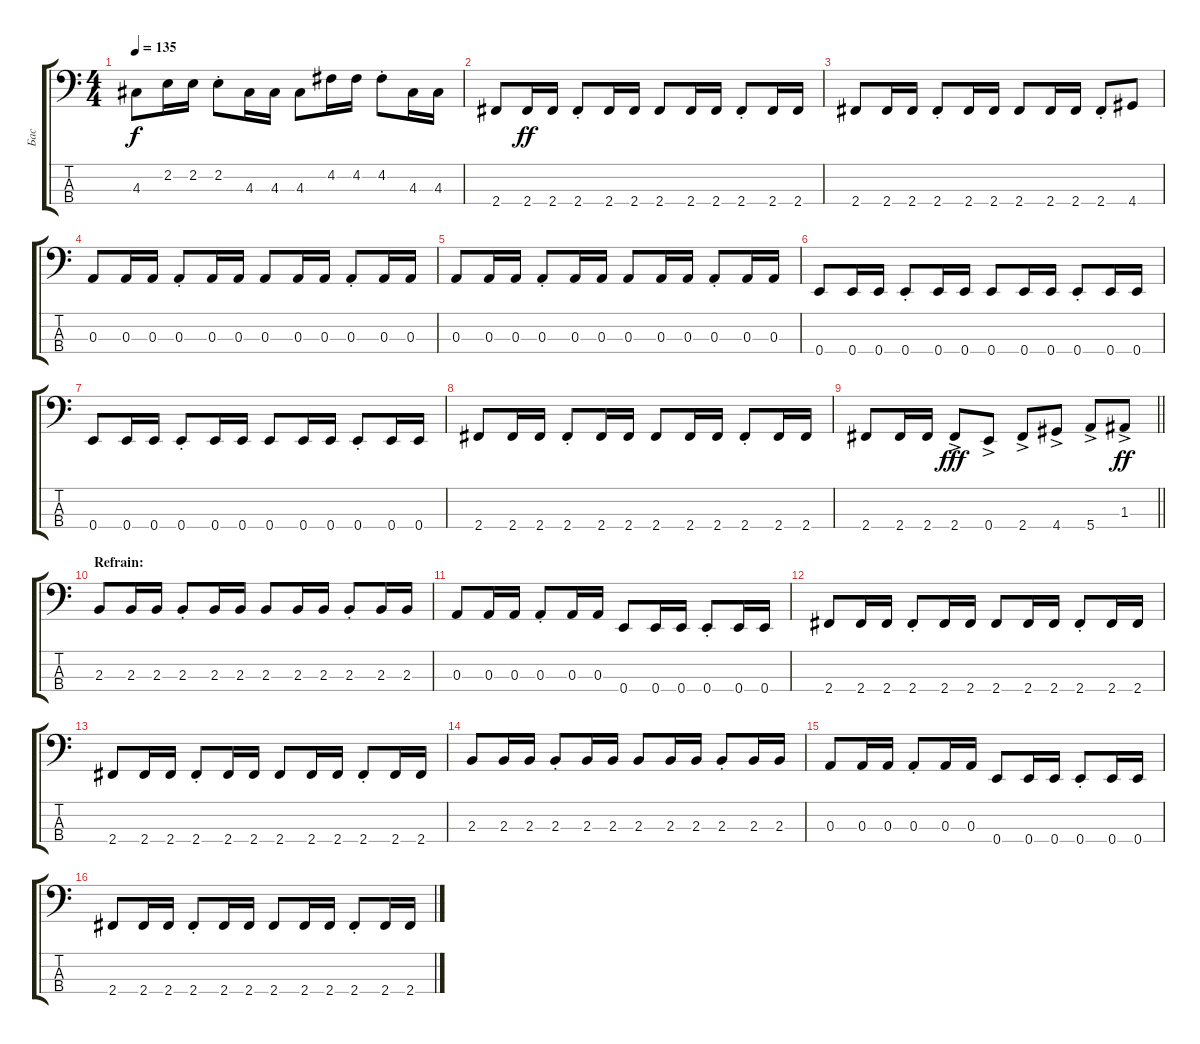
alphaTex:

\track ("Бас" "Бас") {instrument electricbassfinger}
\staff {score tabs}
\tuning (G2 D2 A1 E1) {hide}
\ts (4 4)
\tempo 135
\clef f4
\ks c
4.3.8{dy f} 2.2.16 2.2.16 2.2{st}.8 4.3.16 4.3.16 4.3.8 4.2.16 4.2.16 4.2{st}.8 4.3.16 4.3.16 |
2.4.8 2.4.16{dy ff} 2.4.16 2.4{st}.8 2.4.16 2.4.16 2.4.8 2.4.16 2.4.16 2.4{st}.8 2.4.16 2.4.16 |
2.4.8 2.4.16 2.4.16 2.4{st}.8 2.4.16 2.4.16 2.4.8 2.4.16 2.4.16 2.4{st}.8 4.4.8 |
0.3.8 0.3.16 0.3.16 0.3{st}.8 0.3.16 0.3.16 0.3.8 0.3.16 0.3.16 0.3{st}.8 0.3.16 0.3.16 |
0.3.8 0.3.16 0.3.16 0.3{st}.8 0.3.16 0.3.16 0.3.8 0.3.16 0.3.16 0.3{st}.8 0.3.16 0.3.16 |
0.4.8 0.4.16 0.4.16 0.4{st}.8 0.4.16 0.4.16 0.4.8 0.4.16 0.4.16 0.4{st}.8 0.4.16 0.4.16 |
0.4.8 0.4.16 0.4.16 0.4{st}.8 0.4.16 0.4.16 0.4.8 0.4.16 0.4.16 0.4{st}.8 0.4.16 0.4.16 |
2.4.8 2.4.16 2.4.16 2.4{st}.8 2.4.16 2.4.16 2.4.8 2.4.16 2.4.16 2.4{st}.8 2.4.16 2.4.16 |
\barLineRight lightlight
2.4.8 2.4.16 2.4.16 2.4{ac}.8{dy fff} 0.4{ac}.8 2.4{ac}.8 4.4{ac}.8 5.4{ac}.8 1.3{ac}.8{dy ff} |
\section ("" "Refrain:")
2.3.8 2.3.16 2.3.16 2.3{st}.8 2.3.16 2.3.16 2.3.8 2.3.16 2.3.16 2.3{st}.8 2.3.16 2.3.16 |
0.3.8 0.3.16 0.3.16 0.3{st}.8 0.3.16 0.3.16 0.4.8 0.4.16 0.4.16 0.4{st}.8 0.4.16 0.4.16 |
2.4.8 2.4.16 2.4.16 2.4{st}.8 2.4.16 2.4.16 2.4.8 2.4.16 2.4.16 2.4{st}.8 2.4.16 2.4.16 |
2.4.8 2.4.16 2.4.16 2.4{st}.8 2.4.16 2.4.16 2.4.8 2.4.16 2.4.16 2.4{st}.8 2.4.16 2.4.16 |
2.3.8 2.3.16 2.3.16 2.3{st}.8 2.3.16 2.3.16 2.3.8 2.3.16 2.3.16 2.3{st}.8 2.3.16 2.3.16 |
0.3.8 0.3.16 0.3.16 0.3{st}.8 0.3.16 0.3.16 0.4.8 0.4.16 0.4.16 0.4{st}.8 0.4.16 0.4.16 |
2.4.8 2.4.16 2.4.16 2.4{st}.8 2.4.16 2.4.16 2.4.8 2.4.16 2.4.16 2.4{st}.8 2.4.16 2.4.16
